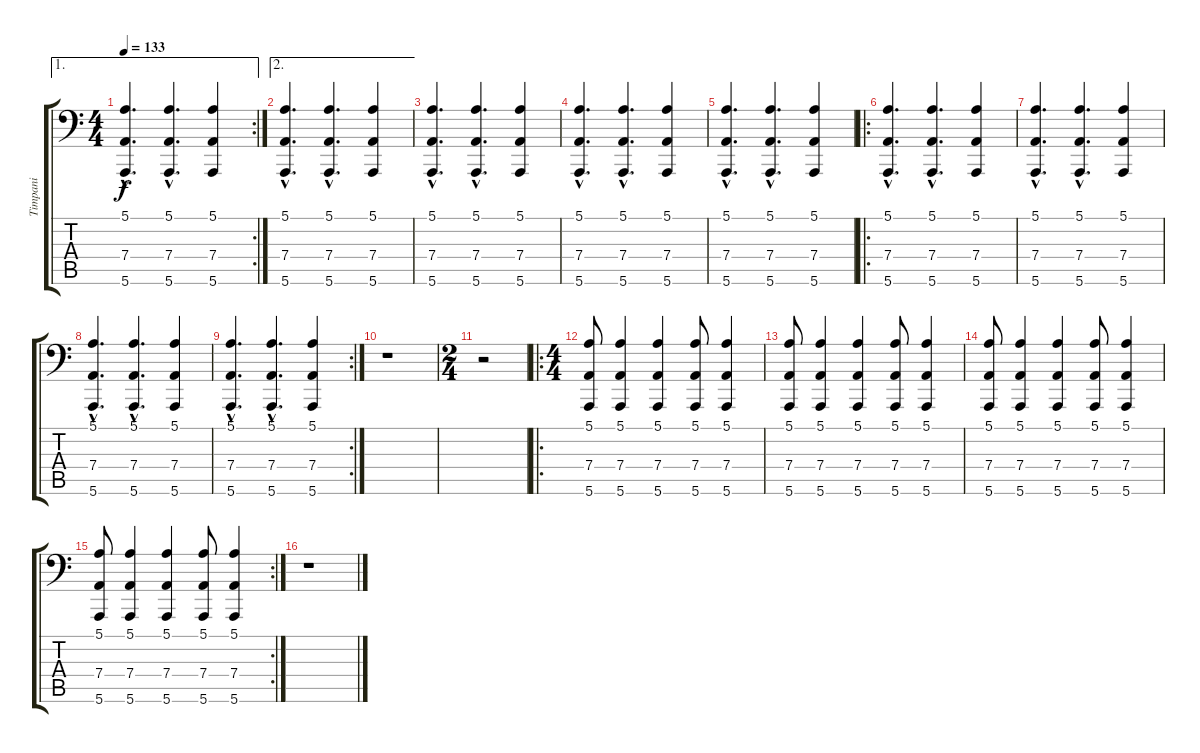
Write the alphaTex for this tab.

\track ("Timpani" "Timpani") {instrument timpani}
\staff {score tabs}
\tuning (E3 B2 G2 D2 A1 E1) {hide}
\ae 1
\rc 2
\ts (4 4)
\tempo 133
\clef f4
\ks c
(5.1{hac} 7.4{hac} 5.6{hac}).4{d dy f} (5.1{hac} 7.4{hac} 5.6{hac}).4{d} (5.1 7.4 5.6).4 |
\ae 2
(5.1{hac} 7.4{hac} 5.6{hac}).4{d} (5.1{hac} 7.4{hac} 5.6{hac}).4{d} (5.1 7.4 5.6).4 |
(5.1{hac} 7.4{hac} 5.6{hac}).4{d} (5.1{hac} 7.4{hac} 5.6{hac}).4{d} (5.1 7.4 5.6).4 |
(5.1{hac} 7.4{hac} 5.6{hac}).4{d} (5.1{hac} 7.4{hac} 5.6{hac}).4{d} (5.1 7.4 5.6).4 |
(5.1{hac} 7.4{hac} 5.6{hac}).4{d} (5.1{hac} 7.4{hac} 5.6{hac}).4{d} (5.1 7.4 5.6).4 |
\ro
(5.1{hac} 7.4{hac} 5.6{hac}).4{d} (5.1{hac} 7.4{hac} 5.6{hac}).4{d} (5.1 7.4 5.6).4 |
(5.1{hac} 7.4{hac} 5.6{hac}).4{d} (5.1{hac} 7.4{hac} 5.6{hac}).4{d} (5.1 7.4 5.6).4 |
(5.1{hac} 7.4{hac} 5.6{hac}).4{d} (5.1{hac} 7.4{hac} 5.6{hac}).4{d} (5.1 7.4 5.6).4 |
\rc 2
(5.1{hac} 7.4{hac} 5.6{hac}).4{d} (5.1{hac} 7.4{hac} 5.6{hac}).4{d} (5.1 7.4 5.6).4 |
r.1 |
\ts (2 4)
r.2 |
\ro
\ts (4 4)
(5.1 7.4 5.6).8 (5.1 7.4 5.6).4 (5.1 7.4 5.6).4 (5.1 7.4 5.6).8 (5.1 7.4 5.6).4 |
(5.1 7.4 5.6).8 (5.1 7.4 5.6).4 (5.1 7.4 5.6).4 (5.1 7.4 5.6).8 (5.1 7.4 5.6).4 |
(5.1 7.4 5.6).8 (5.1 7.4 5.6).4 (5.1 7.4 5.6).4 (5.1 7.4 5.6).8 (5.1 7.4 5.6).4 |
\rc 2
(5.1 7.4 5.6).8 (5.1 7.4 5.6).4 (5.1 7.4 5.6).4 (5.1 7.4 5.6).8 (5.1 7.4 5.6).4 |
r.1
